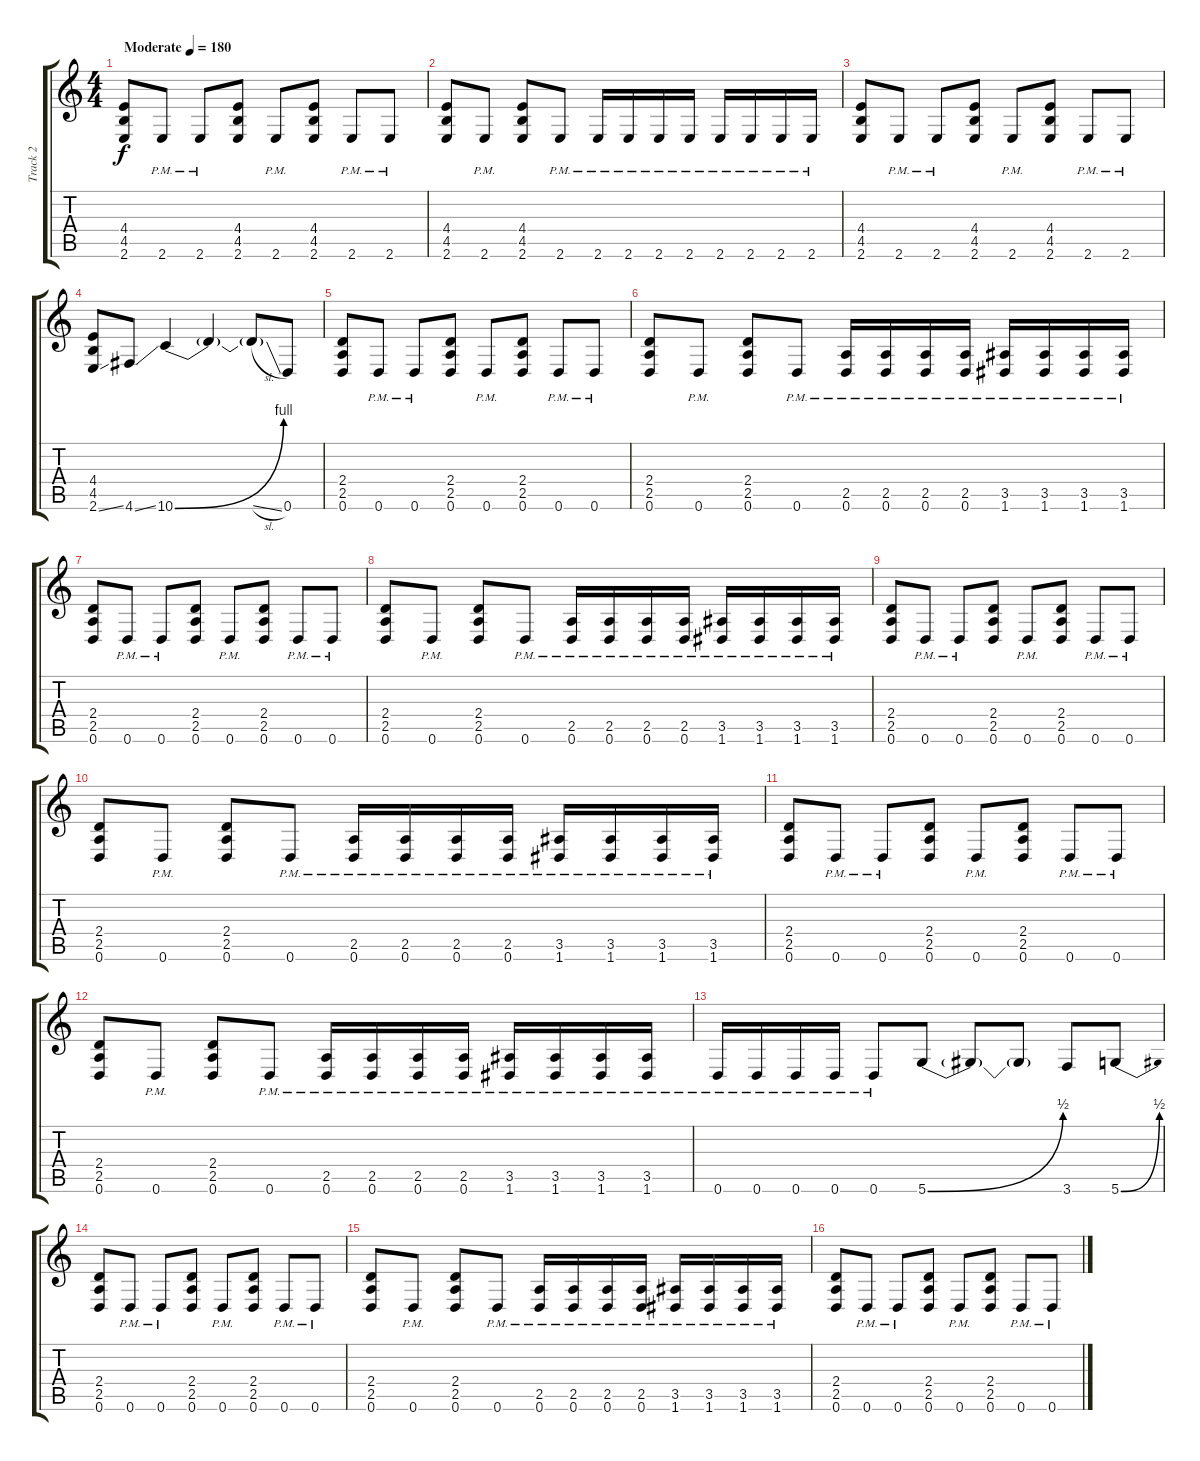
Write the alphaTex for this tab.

\track ("Track 2" "Track 2") {instrument distortionguitar}
\staff {score tabs}
\tuning (D4 A3 F3 C3 G2 D2) {hide}
\ts (4 4)
\tempo (180 "Moderate")
\clef g2
\ks c
(4.4 4.5 2.6).8{dy f instrument distortionguitar} 2.6{pm}.8 2.6{pm}.8 (4.4 4.5 2.6).8 2.6{pm}.8 (4.4 4.5 2.6).8 2.6{pm}.8 2.6{pm}.8 |
(4.4 4.5 2.6).8 2.6{pm}.8 (4.4 4.5 2.6).8 2.6{pm}.8 2.6{pm}.16 2.6{pm}.16 2.6{pm}.16 2.6{pm}.16 2.6{pm}.16 2.6{pm}.16 2.6{pm}.16 2.6{pm}.16 |
(4.4 4.5 2.6).8 2.6{pm}.8 2.6{pm}.8 (4.4 4.5 2.6).8 2.6{pm}.8 (4.4 4.5 2.6).8 2.6{pm}.8 2.6{pm}.8 |
(4.4 4.5 2.6{ss}).8 4.6{ss}.8 10.6{be (bend 0 0 60 4)}.4 10.6{t}.4 10.6{sl t}.8 0.6.8 |
(2.4 2.5 0.6).8 0.6{pm}.8 0.6{pm}.8 (2.4 2.5 0.6).8 0.6{pm}.8 (2.4 2.5 0.6).8 0.6{pm}.8 0.6{pm}.8 |
(2.4 2.5 0.6).8 0.6{pm}.8 (2.4 2.5 0.6).8 0.6{pm}.8 (2.5 0.6{pm}).16 (2.5 0.6{pm}).16 (2.5 0.6{pm}).16 (2.5 0.6{pm}).16 (3.5 1.6{pm}).16 (3.5 1.6{pm}).16 (3.5 1.6{pm}).16 (3.5 1.6{pm}).16 |
(2.4 2.5 0.6).8 0.6{pm}.8 0.6{pm}.8 (2.4 2.5 0.6).8 0.6{pm}.8 (2.4 2.5 0.6).8 0.6{pm}.8 0.6{pm}.8 |
(2.4 2.5 0.6).8 0.6{pm}.8 (2.4 2.5 0.6).8 0.6{pm}.8 (2.5 0.6{pm}).16 (2.5 0.6{pm}).16 (2.5 0.6{pm}).16 (2.5 0.6{pm}).16 (3.5 1.6{pm}).16 (3.5 1.6{pm}).16 (3.5 1.6{pm}).16 (3.5 1.6{pm}).16 |
(2.4 2.5 0.6).8 0.6{pm}.8 0.6{pm}.8 (2.4 2.5 0.6).8 0.6{pm}.8 (2.4 2.5 0.6).8 0.6{pm}.8 0.6{pm}.8 |
(2.4 2.5 0.6).8 0.6{pm}.8 (2.4 2.5 0.6).8 0.6{pm}.8 (2.5 0.6{pm}).16 (2.5 0.6{pm}).16 (2.5 0.6{pm}).16 (2.5 0.6{pm}).16 (3.5 1.6{pm}).16 (3.5 1.6{pm}).16 (3.5 1.6{pm}).16 (3.5 1.6{pm}).16 |
(2.4 2.5 0.6).8 0.6{pm}.8 0.6{pm}.8 (2.4 2.5 0.6).8 0.6{pm}.8 (2.4 2.5 0.6).8 0.6{pm}.8 0.6{pm}.8 |
(2.4 2.5 0.6).8 0.6{pm}.8 (2.4 2.5 0.6).8 0.6{pm}.8 (2.5 0.6{pm}).16 (2.5 0.6{pm}).16 (2.5 0.6{pm}).16 (2.5 0.6{pm}).16 (3.5 1.6{pm}).16 (3.5 1.6{pm}).16 (3.5 1.6{pm}).16 (3.5 1.6{pm}).16 |
0.6{pm}.16 0.6{pm}.16 0.6{pm}.16 0.6{pm}.16 0.6{pm}.8 5.6{be (bend 0 0 60 2)}.8 5.6{t}.8 5.6{t}.8 3.6.8 5.6{be (bend 0 0 60 2)}.8 |
(2.4 2.5 0.6).8 0.6{pm}.8 0.6{pm}.8 (2.4 2.5 0.6).8 0.6{pm}.8 (2.4 2.5 0.6).8 0.6{pm}.8 0.6{pm}.8 |
(2.4 2.5 0.6).8 0.6{pm}.8 (2.4 2.5 0.6).8 0.6{pm}.8 (2.5 0.6{pm}).16 (2.5 0.6{pm}).16 (2.5 0.6{pm}).16 (2.5 0.6{pm}).16 (3.5 1.6{pm}).16 (3.5 1.6{pm}).16 (3.5 1.6{pm}).16 (3.5 1.6{pm}).16 |
(2.4 2.5 0.6).8 0.6{pm}.8 0.6{pm}.8 (2.4 2.5 0.6).8 0.6{pm}.8 (2.4 2.5 0.6).8 0.6{pm}.8 0.6{pm}.8
